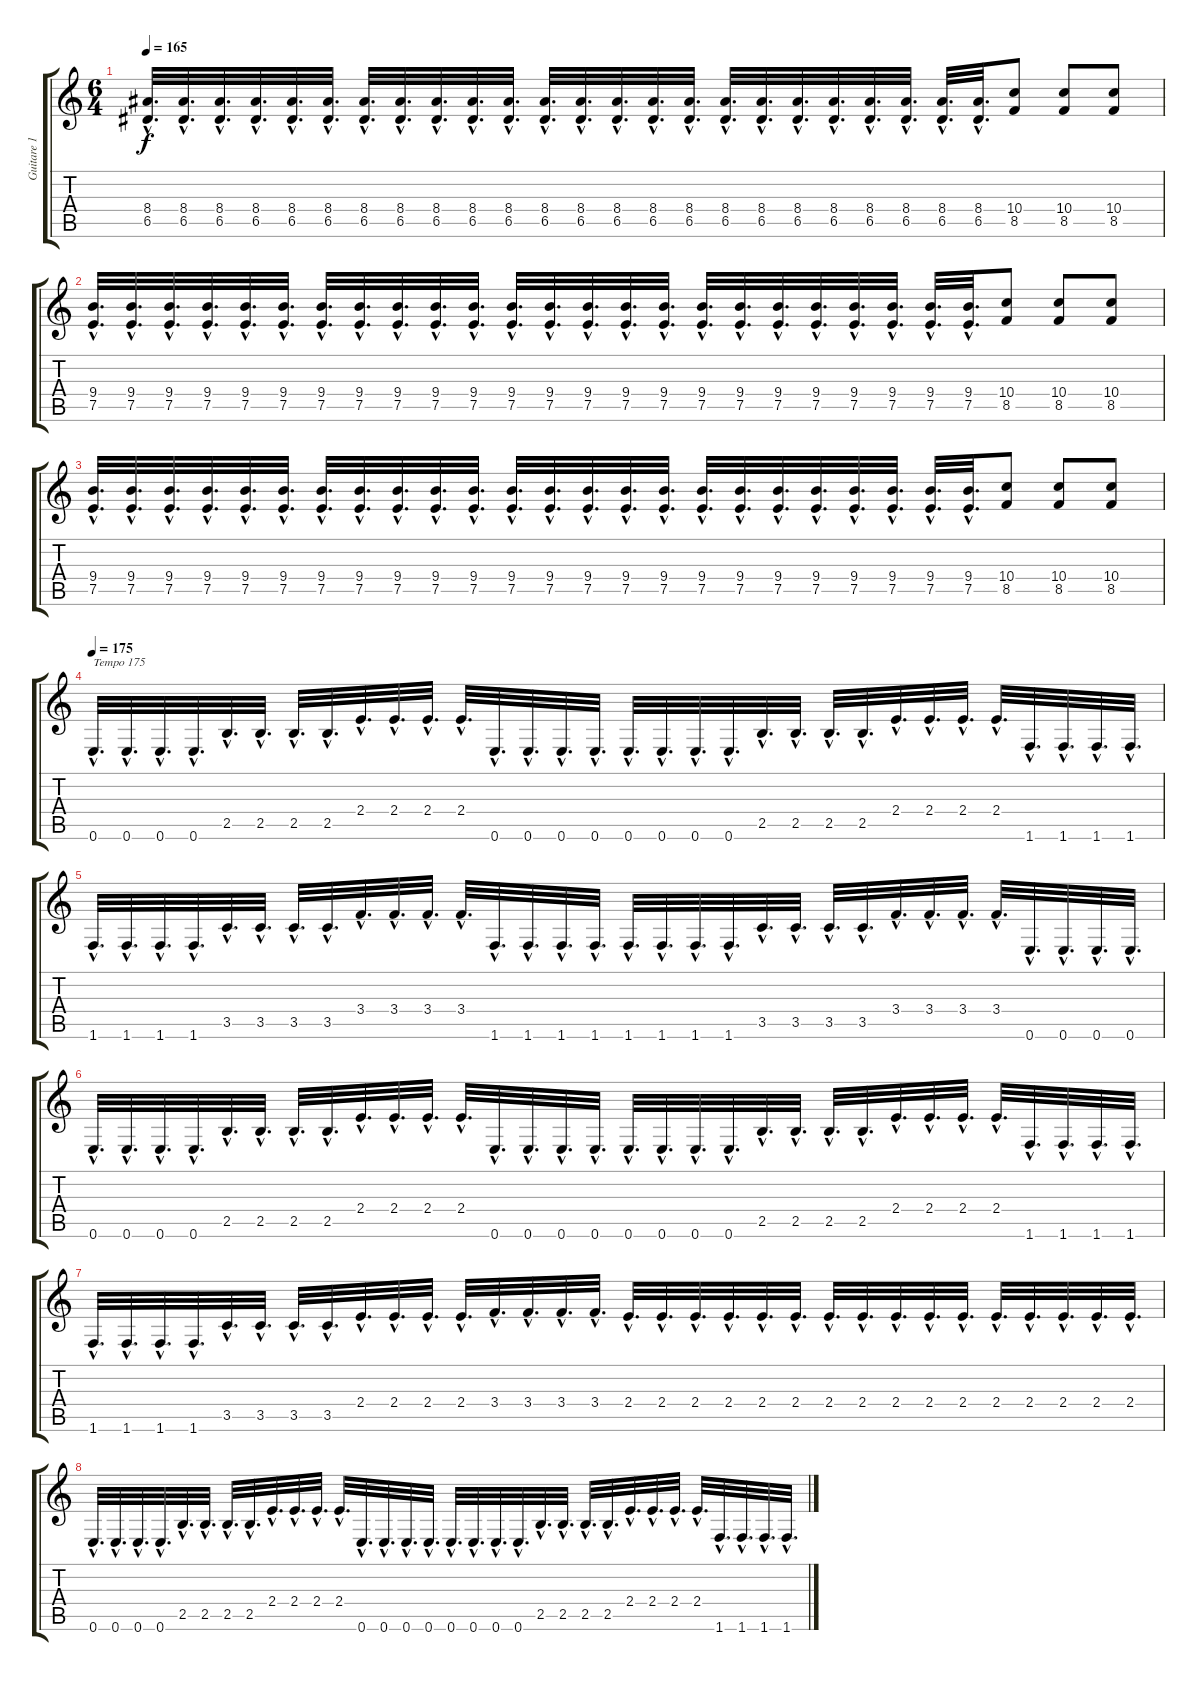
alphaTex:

\track ("Guitare 1" "Guitare 1") {instrument distortionguitar}
\staff {score tabs}
\tuning (E4 B3 G3 D3 A2 E2) {hide}
\ts (6 4)
\tempo 165
\clef g2
\ks c
(8.4{hac} 6.5{hac}).32{d dy f} (8.4{hac} 6.5{hac}).32{d} (8.4{hac} 6.5{hac}).32{d} (8.4{hac} 6.5{hac}).32{d} (8.4{hac} 6.5{hac}).32{d} (8.4{hac} 6.5{hac}).32{d} (8.4{hac} 6.5{hac}).32{d} (8.4{hac} 6.5{hac}).32{d} (8.4{hac} 6.5{hac}).32{d} (8.4{hac} 6.5{hac}).32{d} (8.4{hac} 6.5{hac}).32{d} (8.4{hac} 6.5{hac}).32{d} (8.4{hac} 6.5{hac}).32{d} (8.4{hac} 6.5{hac}).32{d} (8.4{hac} 6.5{hac}).32{d} (8.4{hac} 6.5{hac}).32{d} (8.4{hac} 6.5{hac}).32{d} (8.4{hac} 6.5{hac}).32{d} (8.4{hac} 6.5{hac}).32{d} (8.4{hac} 6.5{hac}).32{d} (8.4{hac} 6.5{hac}).32{d} (8.4{hac} 6.5{hac}).32{d} (8.4{hac} 6.5{hac}).32{d} (8.4{hac} 6.5{hac}).32{d} (10.4 8.5).8 (10.4 8.5).8 (10.4 8.5).8 |
(9.4{hac} 7.5{hac}).32{d} (9.4{hac} 7.5{hac}).32{d} (9.4{hac} 7.5{hac}).32{d} (9.4{hac} 7.5{hac}).32{d} (9.4{hac} 7.5{hac}).32{d} (9.4{hac} 7.5{hac}).32{d} (9.4{hac} 7.5{hac}).32{d} (9.4{hac} 7.5{hac}).32{d} (9.4{hac} 7.5{hac}).32{d} (9.4{hac} 7.5{hac}).32{d} (9.4{hac} 7.5{hac}).32{d} (9.4{hac} 7.5{hac}).32{d} (9.4{hac} 7.5{hac}).32{d} (9.4{hac} 7.5{hac}).32{d} (9.4{hac} 7.5{hac}).32{d} (9.4{hac} 7.5{hac}).32{d} (9.4{hac} 7.5{hac}).32{d} (9.4{hac} 7.5{hac}).32{d} (9.4{hac} 7.5{hac}).32{d} (9.4{hac} 7.5{hac}).32{d} (9.4{hac} 7.5{hac}).32{d} (9.4{hac} 7.5{hac}).32{d} (9.4{hac} 7.5{hac}).32{d} (9.4{hac} 7.5{hac}).32{d} (10.4 8.5).8 (10.4 8.5).8 (10.4 8.5).8 |
(9.4{hac} 7.5{hac}).32{d} (9.4{hac} 7.5{hac}).32{d} (9.4{hac} 7.5{hac}).32{d} (9.4{hac} 7.5{hac}).32{d} (9.4{hac} 7.5{hac}).32{d} (9.4{hac} 7.5{hac}).32{d} (9.4{hac} 7.5{hac}).32{d} (9.4{hac} 7.5{hac}).32{d} (9.4{hac} 7.5{hac}).32{d} (9.4{hac} 7.5{hac}).32{d} (9.4{hac} 7.5{hac}).32{d} (9.4{hac} 7.5{hac}).32{d} (9.4{hac} 7.5{hac}).32{d} (9.4{hac} 7.5{hac}).32{d} (9.4{hac} 7.5{hac}).32{d} (9.4{hac} 7.5{hac}).32{d} (9.4{hac} 7.5{hac}).32{d} (9.4{hac} 7.5{hac}).32{d} (9.4{hac} 7.5{hac}).32{d} (9.4{hac} 7.5{hac}).32{d} (9.4{hac} 7.5{hac}).32{d} (9.4{hac} 7.5{hac}).32{d} (9.4{hac} 7.5{hac}).32{d} (9.4{hac} 7.5{hac}).32{d} (10.4 8.5).8 (10.4 8.5).8 (10.4 8.5).8 |
\tempo 175
0.6{hac}.32{d txt "Tempo 175"} 0.6{hac}.32{d} 0.6{hac}.32{d} 0.6{hac}.32{d} 2.5{hac}.32{d} 2.5{hac}.32{d} 2.5{hac}.32{d} 2.5{hac}.32{d} 2.4{hac}.32{d} 2.4{hac}.32{d} 2.4{hac}.32{d} 2.4{hac}.32{d} 0.6{hac}.32{d} 0.6{hac}.32{d} 0.6{hac}.32{d} 0.6{hac}.32{d} 0.6{hac}.32{d} 0.6{hac}.32{d} 0.6{hac}.32{d} 0.6{hac}.32{d} 2.5{hac}.32{d} 2.5{hac}.32{d} 2.5{hac}.32{d} 2.5{hac}.32{d} 2.4{hac}.32{d} 2.4{hac}.32{d} 2.4{hac}.32{d} 2.4{hac}.32{d} 1.6{hac}.32{d} 1.6{hac}.32{d} 1.6{hac}.32{d} 1.6{hac}.32{d} |
1.6{hac}.32{d} 1.6{hac}.32{d} 1.6{hac}.32{d} 1.6{hac}.32{d} 3.5{hac}.32{d} 3.5{hac}.32{d} 3.5{hac}.32{d} 3.5{hac}.32{d} 3.4{hac}.32{d} 3.4{hac}.32{d} 3.4{hac}.32{d} 3.4{hac}.32{d} 1.6{hac}.32{d} 1.6{hac}.32{d} 1.6{hac}.32{d} 1.6{hac}.32{d} 1.6{hac}.32{d} 1.6{hac}.32{d} 1.6{hac}.32{d} 1.6{hac}.32{d} 3.5{hac}.32{d} 3.5{hac}.32{d} 3.5{hac}.32{d} 3.5{hac}.32{d} 3.4{hac}.32{d} 3.4{hac}.32{d} 3.4{hac}.32{d} 3.4{hac}.32{d} 0.6{hac}.32{d} 0.6{hac}.32{d} 0.6{hac}.32{d} 0.6{hac}.32{d} |
0.6{hac}.32{d} 0.6{hac}.32{d} 0.6{hac}.32{d} 0.6{hac}.32{d} 2.5{hac}.32{d} 2.5{hac}.32{d} 2.5{hac}.32{d} 2.5{hac}.32{d} 2.4{hac}.32{d} 2.4{hac}.32{d} 2.4{hac}.32{d} 2.4{hac}.32{d} 0.6{hac}.32{d} 0.6{hac}.32{d} 0.6{hac}.32{d} 0.6{hac}.32{d} 0.6{hac}.32{d} 0.6{hac}.32{d} 0.6{hac}.32{d} 0.6{hac}.32{d} 2.5{hac}.32{d} 2.5{hac}.32{d} 2.5{hac}.32{d} 2.5{hac}.32{d} 2.4{hac}.32{d} 2.4{hac}.32{d} 2.4{hac}.32{d} 2.4{hac}.32{d} 1.6{hac}.32{d} 1.6{hac}.32{d} 1.6{hac}.32{d} 1.6{hac}.32{d} |
1.6{hac}.32{d} 1.6{hac}.32{d} 1.6{hac}.32{d} 1.6{hac}.32{d} 3.5{hac}.32{d} 3.5{hac}.32{d} 3.5{hac}.32{d} 3.5{hac}.32{d} 2.4{hac}.32{d} 2.4{hac}.32{d} 2.4{hac}.32{d} 2.4{hac}.32{d} 3.4{hac}.32{d} 3.4{hac}.32{d} 3.4{hac}.32{d} 3.4{hac}.32{d} 2.4{hac}.32{d} 2.4{hac}.32{d} 2.4{hac}.32{d} 2.4{hac}.32{d} 2.4{hac}.32{d} 2.4{hac}.32{d} 2.4{hac}.32{d} 2.4{hac}.32{d} 2.4{hac}.32{d} 2.4{hac}.32{d} 2.4{hac}.32{d} 2.4{hac}.32{d} 2.4{hac}.32{d} 2.4{hac}.32{d} 2.4{hac}.32{d} 2.4{hac}.32{d} |
0.6{hac}.32{d} 0.6{hac}.32{d} 0.6{hac}.32{d} 0.6{hac}.32{d} 2.5{hac}.32{d} 2.5{hac}.32{d} 2.5{hac}.32{d} 2.5{hac}.32{d} 2.4{hac}.32{d} 2.4{hac}.32{d} 2.4{hac}.32{d} 2.4{hac}.32{d} 0.6{hac}.32{d} 0.6{hac}.32{d} 0.6{hac}.32{d} 0.6{hac}.32{d} 0.6{hac}.32{d} 0.6{hac}.32{d} 0.6{hac}.32{d} 0.6{hac}.32{d} 2.5{hac}.32{d} 2.5{hac}.32{d} 2.5{hac}.32{d} 2.5{hac}.32{d} 2.4{hac}.32{d} 2.4{hac}.32{d} 2.4{hac}.32{d} 2.4{hac}.32{d} 1.6{hac}.32{d} 1.6{hac}.32{d} 1.6{hac}.32{d} 1.6{hac}.32{d}
